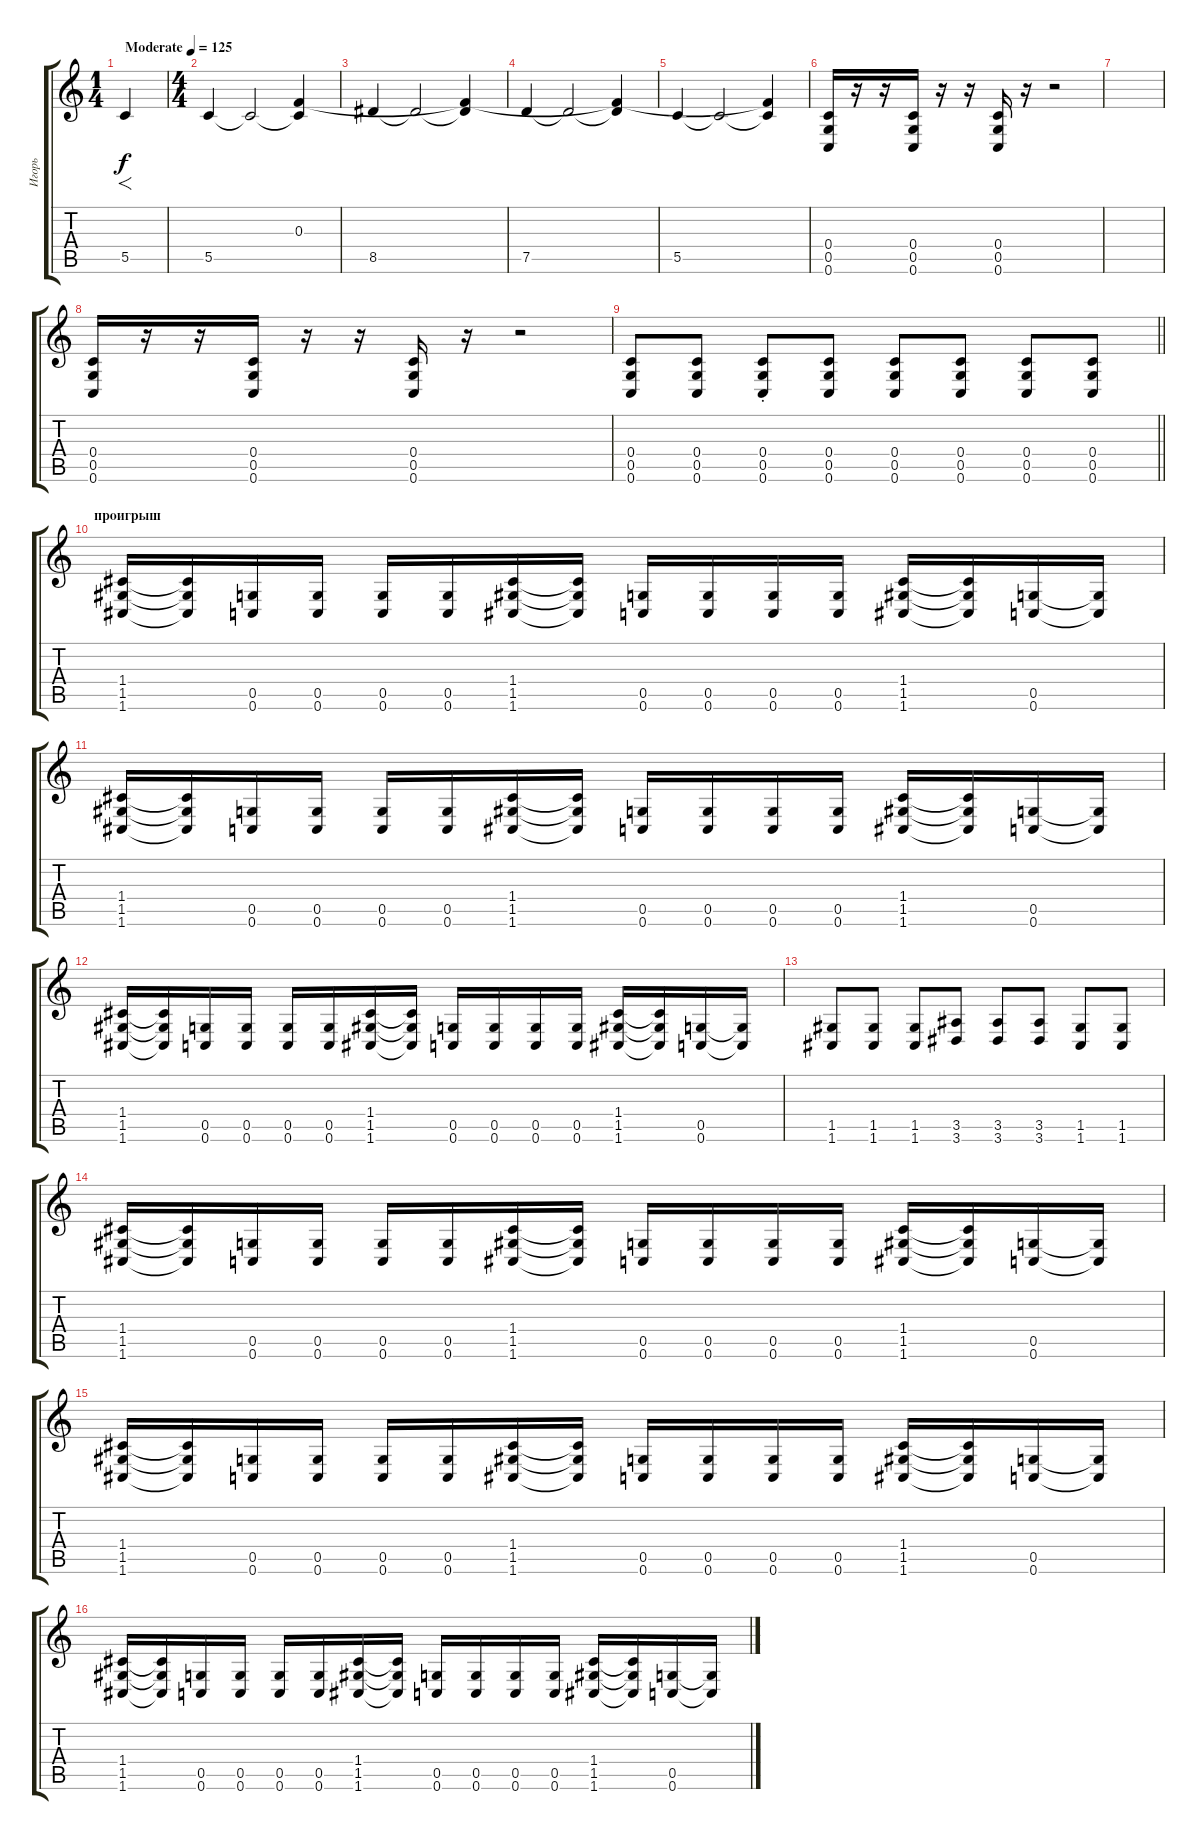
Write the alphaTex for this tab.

\track ("Игорь" "Игорь") {instrument distortionguitar}
\staff {score tabs}
\tuning (D4 A3 F3 C3 G2 C2) {hide}
\ts (1 4)
\tempo (125 "Moderate")
\clef g2
\ks c
5.5.4{f dy f volume 5 instrument distortionguitar} |
\ts (4 4)
5.5.4{volume 5} 5.5{t}.2{volume 11} (0.3 5.5{t}).4{volume 6} |
8.5.4{volume 5} 8.5{t}.2{volume 11} (0.3{t} 8.5{t}).4{volume 6} |
7.5.4{volume 5} 7.5{t}.2{volume 11} (0.3{t} 7.5{t}).4{volume 6} |
5.5.4{volume 5} 5.5{t}.2{volume 11} (0.3{t} 5.5{t}).4{volume 6} |
(0.4 0.5 0.6).16{volume 13} r.16 r.16 (0.4 0.5 0.6).16 r.16 r.16 (0.4 0.5 0.6).16 r.16 r.2 |
|
(0.4 0.5 0.6).16 r.16 r.16 (0.4 0.5 0.6).16 r.16 r.16 (0.4 0.5 0.6).16 r.16 r.2 |
\barLineRight lightlight
(0.4 0.5 0.6).8{volume 8} (0.4 0.5 0.6).8{volume 13} (0.4 0.5 0.6{st}).8 (0.4 0.5 0.6).8 (0.4 0.5 0.6).8 (0.4 0.5 0.6).8 (0.4 0.5 0.6).8 (0.4 0.5 0.6).8 |
\section ("" "проигрыш")
(1.4 1.5 1.6).16 (1.4{t} 1.5{t} 1.6{t}).16 (0.5 0.6).16 (0.5 0.6).16 (0.5 0.6).16 (0.5 0.6).16 (1.4 1.5 1.6).16 (1.4{t} 1.5{t} 1.6{t}).16 (0.5 0.6).16 (0.5 0.6).16 (0.5 0.6).16 (0.5 0.6).16 (1.4 1.5 1.6).16 (1.4{t} 1.5{t} 1.6{t}).16 (0.5 0.6).16 (0.5{t} 0.6{t}).16 |
(1.4 1.5 1.6).16 (1.4{t} 1.5{t} 1.6{t}).16 (0.5 0.6).16 (0.5 0.6).16 (0.5 0.6).16 (0.5 0.6).16 (1.4 1.5 1.6).16 (1.4{t} 1.5{t} 1.6{t}).16 (0.5 0.6).16 (0.5 0.6).16 (0.5 0.6).16 (0.5 0.6).16 (1.4 1.5 1.6).16 (1.4{t} 1.5{t} 1.6{t}).16 (0.5 0.6).16 (0.5{t} 0.6{t}).16 |
(1.4 1.5 1.6).16 (1.4{t} 1.5{t} 1.6{t}).16 (0.5 0.6).16 (0.5 0.6).16 (0.5 0.6).16 (0.5 0.6).16 (1.4 1.5 1.6).16 (1.4{t} 1.5{t} 1.6{t}).16 (0.5 0.6).16 (0.5 0.6).16 (0.5 0.6).16 (0.5 0.6).16 (1.4 1.5 1.6).16 (1.4{t} 1.5{t} 1.6{t}).16 (0.5 0.6).16 (0.5{t} 0.6{t}).16 |
(1.5 1.6).8 (1.5 1.6).8 (1.5 1.6).8 (3.5 3.6).8 (3.5 3.6).8 (3.5 3.6).8 (1.5 1.6).8 (1.5 1.6).8 |
(1.4 1.5 1.6).16 (1.4{t} 1.5{t} 1.6{t}).16 (0.5 0.6).16 (0.5 0.6).16 (0.5 0.6).16 (0.5 0.6).16 (1.4 1.5 1.6).16 (1.4{t} 1.5{t} 1.6{t}).16 (0.5 0.6).16 (0.5 0.6).16 (0.5 0.6).16 (0.5 0.6).16 (1.4 1.5 1.6).16 (1.4{t} 1.5{t} 1.6{t}).16 (0.5 0.6).16 (0.5{t} 0.6{t}).16 |
(1.4 1.5 1.6).16 (1.4{t} 1.5{t} 1.6{t}).16 (0.5 0.6).16 (0.5 0.6).16 (0.5 0.6).16 (0.5 0.6).16 (1.4 1.5 1.6).16 (1.4{t} 1.5{t} 1.6{t}).16 (0.5 0.6).16 (0.5 0.6).16 (0.5 0.6).16 (0.5 0.6).16 (1.4 1.5 1.6).16 (1.4{t} 1.5{t} 1.6{t}).16 (0.5 0.6).16 (0.5{t} 0.6{t}).16 |
(1.4 1.5 1.6).16 (1.4{t} 1.5{t} 1.6{t}).16 (0.5 0.6).16 (0.5 0.6).16 (0.5 0.6).16 (0.5 0.6).16 (1.4 1.5 1.6).16 (1.4{t} 1.5{t} 1.6{t}).16 (0.5 0.6).16 (0.5 0.6).16 (0.5 0.6).16 (0.5 0.6).16 (1.4 1.5 1.6).16 (1.4{t} 1.5{t} 1.6{t}).16 (0.5 0.6).16 (0.5{t} 0.6{t}).16
